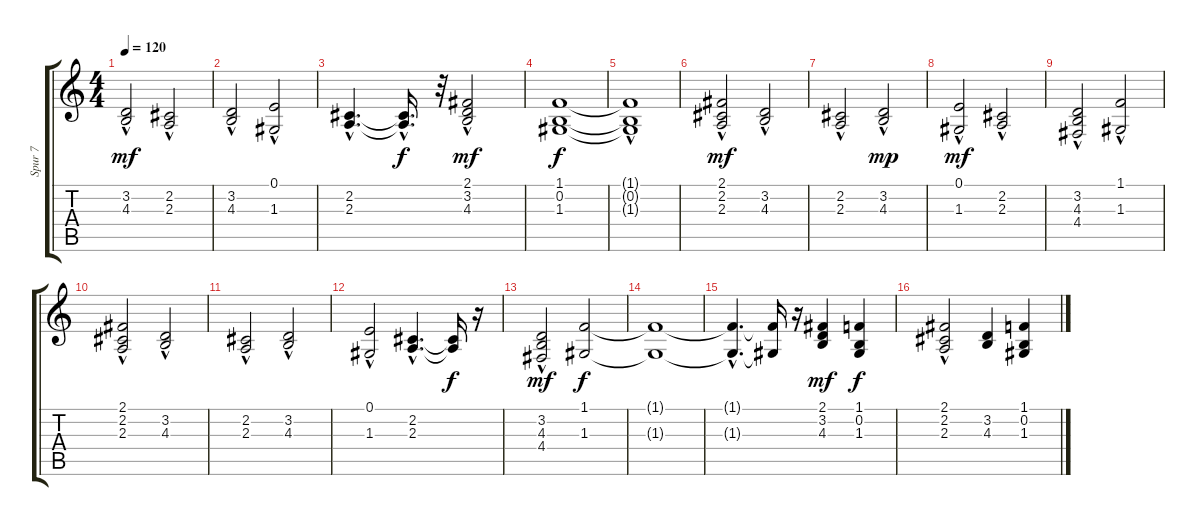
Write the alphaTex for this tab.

\track ("Spur 7" "Spur 7") {instrument stringensemble1}
\staff {score tabs}
\tuning (E4 B3 G3 D3 A2 E2) {hide}
\ts (4 4)
\tempo 120
\clef g2
\ks c
(3.2 4.3{hac}).2{dy mf} (2.2 2.3{hac}).2 |
(3.2{hac} 4.3).2 (0.1{hac} 1.3{hac}).2 |
(2.2{hac} 2.3{hac}).4{d} (2.2{hac t} 2.3{t}).16{d dy f} r.32 (2.1 3.2{hac} 4.3{hac}).2{dy mf} |
(1.1 0.2 1.3).1{dy f} |
(1.1{t} 0.2{hac t} 1.3{hac t}).1 |
(2.1 2.2 2.3{hac}).2{dy mf} (3.2 4.3{hac}).2 |
(2.2 2.3{hac}).2 (3.2{hac} 4.3).2{dy mp} |
(0.1{hac} 1.3{hac}).2{dy mf} (2.2 2.3{hac}).2 |
(3.2 4.3{hac} 4.4{hac}).2 (1.1 1.3{hac}).2 |
(2.1 2.2 2.3{hac}).2 (3.2 4.3{hac}).2 |
(2.2 2.3{hac}).2 (3.2{hac} 4.3).2 |
(0.1 1.3{hac}).2 (2.2{hac} 2.3{hac}).4{d} (2.2{t} 2.3{t}).16{dy f} r.16 |
(3.2 4.3 4.4{hac}).2{dy mf} (1.1 1.3).2{dy f} |
(1.1{t} 1.3{t}).1 |
(1.1{hac t} 1.3{hac t}).4{d} (1.1{t} 1.3{t}).16 r.16 (2.1 3.2 4.3).4{dy mf} (1.1 0.2 1.3).4{dy f} |
(2.1 2.2 2.3{hac}).2 (3.2 4.3).4 (1.1 0.2 1.3).4
